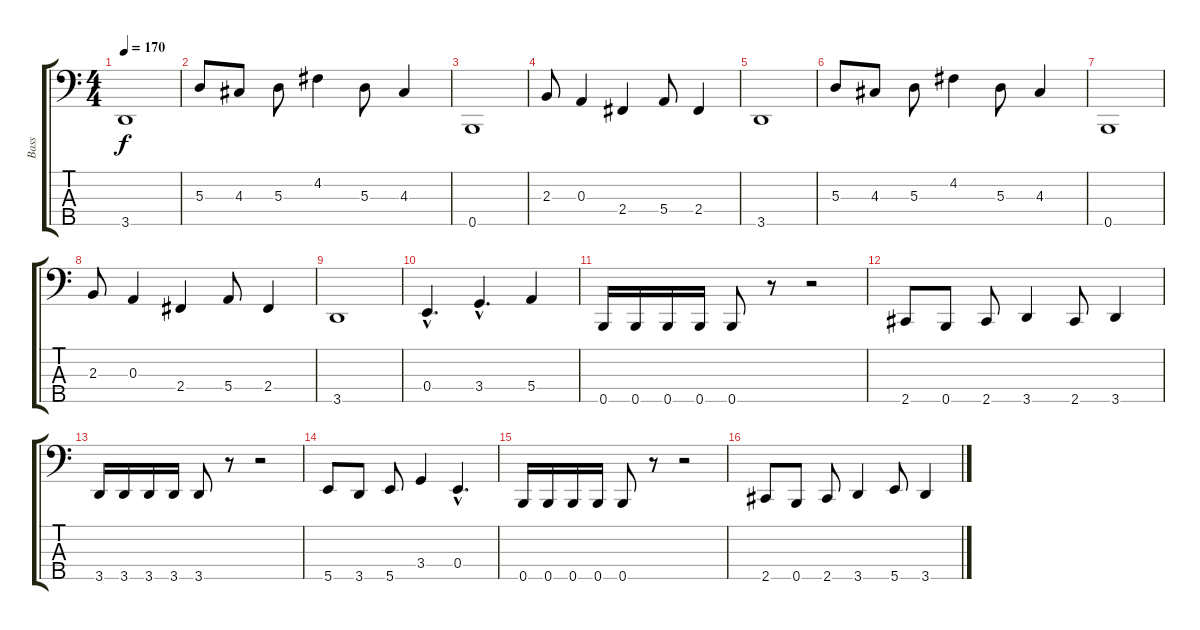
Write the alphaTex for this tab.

\track ("Bass" "Bass") {instrument electricbasspick}
\staff {score tabs}
\tuning (G2 D2 A1 E1 B0) {hide}
\ts (4 4)
\tempo 170
\clef f4
\ks c
3.5.1{dy f} |
5.3.8 4.3.8 5.3.8 4.2.4 5.3.8 4.3.4 |
0.5.1 |
2.3.8 0.3.4 2.4.4 5.4.8 2.4.4 |
3.5.1 |
5.3.8 4.3.8 5.3.8 4.2.4 5.3.8 4.3.4 |
0.5.1 |
2.3.8 0.3.4 2.4.4 5.4.8 2.4.4 |
3.5.1 |
0.4{hac}.4{d} 3.4{hac}.4{d} 5.4.4 |
0.5.16 0.5.16 0.5.16 0.5.16 0.5.8 r.8 r.2 |
2.5.8 0.5.8 2.5.8 3.5.4 2.5.8 3.5.4 |
3.5.16 3.5.16 3.5.16 3.5.16 3.5.8 r.8 r.2 |
5.5.8 3.5.8 5.5.8 3.4.4 0.4{hac}.4{d} |
0.5.16 0.5.16 0.5.16 0.5.16 0.5.8 r.8 r.2 |
2.5.8 0.5.8 2.5.8 3.5.4 5.5.8 3.5.4
